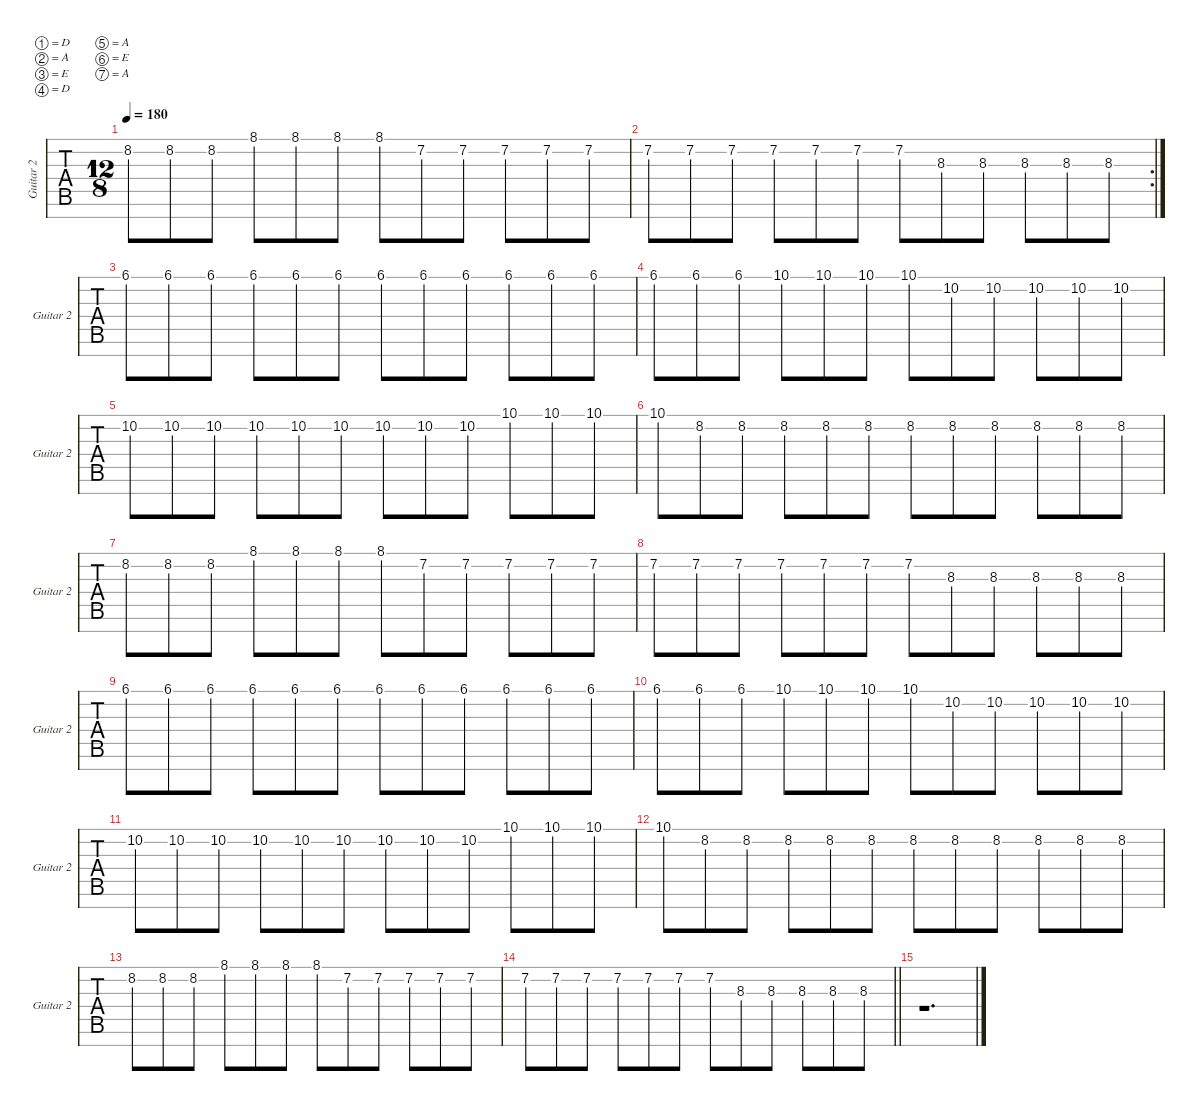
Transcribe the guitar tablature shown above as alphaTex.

\hideDynamics
\bracketExtendMode nobrackets
\singleTrackTrackNamePolicy allsystems
\multiTrackTrackNamePolicy allsystems
\firstSystemTrackNameMode fullname
\otherSystemsTrackNameMode fullname
\otherSystemsTrackNameOrientation horizontal
\track ("Guitar 2" "Guitar 2") {instrument distortionguitar}
\staff {tabs}
\tuning (D4 A3 E3 D3 A2 E2 A1)
\ts (12 8)
\tempo 180
\clef g2
\ks c
8.2.8{dy mf} 8.2.8 8.2.8 8.1.8 8.1.8 8.1.8 8.1.8 7.2.8 7.2.8 7.2.8 7.2.8 7.2.8 |
\rc 2
7.2.8 7.2.8 7.2.8 7.2.8 7.2.8 7.2.8 7.2.8 8.3.8 8.3.8 8.3.8 8.3.8 8.3.8 |
6.1.8 6.1.8 6.1.8 6.1.8 6.1.8 6.1.8 6.1.8 6.1.8 6.1.8 6.1.8 6.1.8 6.1.8 |
6.1.8 6.1.8 6.1.8 10.1.8 10.1.8 10.1.8 10.1.8 10.2.8 10.2.8 10.2.8 10.2.8 10.2.8 |
10.2.8 10.2.8 10.2.8 10.2.8 10.2.8 10.2.8 10.2.8 10.2.8 10.2.8 10.1.8 10.1.8 10.1.8 |
10.1.8 8.2.8 8.2.8 8.2.8 8.2.8 8.2.8 8.2.8 8.2.8 8.2.8 8.2.8 8.2.8 8.2.8 |
8.2.8 8.2.8 8.2.8 8.1.8 8.1.8 8.1.8 8.1.8 7.2.8 7.2.8 7.2.8 7.2.8 7.2.8 |
7.2.8 7.2.8 7.2.8 7.2.8 7.2.8 7.2.8 7.2.8 8.3.8 8.3.8 8.3.8 8.3.8 8.3.8 |
6.1.8 6.1.8 6.1.8 6.1.8 6.1.8 6.1.8 6.1.8 6.1.8 6.1.8 6.1.8 6.1.8 6.1.8 |
6.1.8 6.1.8 6.1.8 10.1.8 10.1.8 10.1.8 10.1.8 10.2.8 10.2.8 10.2.8 10.2.8 10.2.8 |
10.2.8 10.2.8 10.2.8 10.2.8 10.2.8 10.2.8 10.2.8 10.2.8 10.2.8 10.1.8 10.1.8 10.1.8 |
10.1.8 8.2.8 8.2.8 8.2.8 8.2.8 8.2.8 8.2.8 8.2.8 8.2.8 8.2.8 8.2.8 8.2.8 |
8.2.8 8.2.8 8.2.8 8.1.8 8.1.8 8.1.8 8.1.8 7.2.8 7.2.8 7.2.8 7.2.8 7.2.8 |
\barLineRight lightlight
7.2.8 7.2.8 7.2.8 7.2.8 7.2.8 7.2.8 7.2.8 8.3.8 8.3.8 8.3.8 8.3.8 8.3.8 |
r.1{d}
